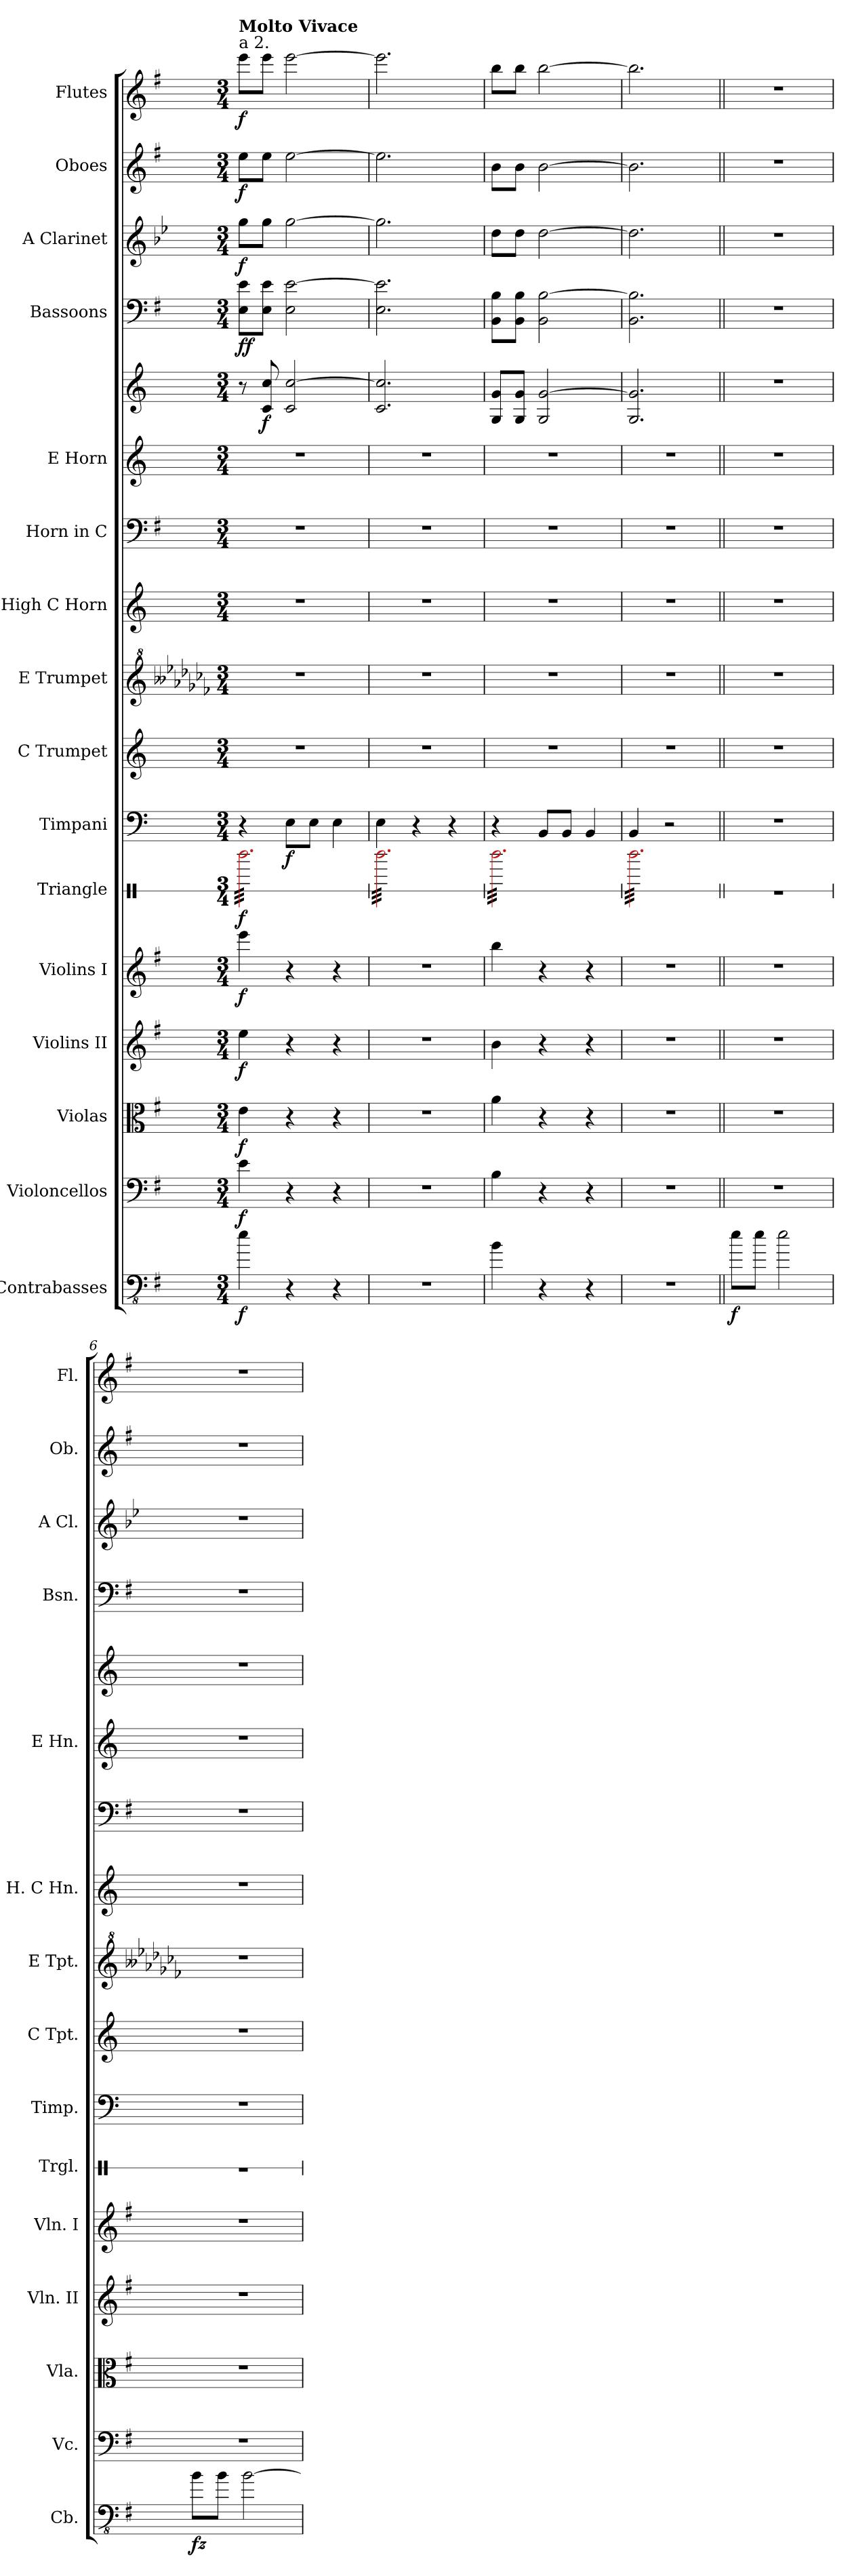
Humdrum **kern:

**kern	**dynam	**kern	**dynam	**kern	**dynam	**kern	**dynam	**kern	**dynam	**kern	**dynam	**kern	**dynam	**kern	**kern	**kern	**kern	**kern	**kern	**dynam	**kern	**dynam	**kern	**dynam	**kern	**dynam	**kern	**dynam
*part16	*part16	*part15	*part15	*part14	*part14	*part13	*part13	*part12	*part12	*part11	*part11	*part10	*part10	*part9	*part8	*part7	*part6	*part5	*part5	*part5	*part4	*part4	*part3	*part3	*part2	*part2	*part1	*part1
*staff17	*staff17	*staff16	*staff16	*staff15	*staff15	*staff14	*staff14	*staff13	*staff13	*staff12	*staff12	*staff11	*staff11	*staff10	*staff9	*staff8	*staff7	*staff6	*staff5	*staff5/6	*staff4	*staff4	*staff3	*staff3	*staff2	*staff2	*staff1	*staff1
*I"Contrabasses	*	*I"Violoncellos	*	*I"Violas	*	*I"Violins II	*	*I"Violins I	*	*I"Triangle	*	*I"Timpani	*	*I"C Trumpet	*I"E Trumpet	*I"High C Horn	*I"Horn in C	*I"E Horn	*	*	*I"Bassoons	*	*I"A Clarinet	*	*I"Oboes	*	*I"Flutes	*
*I'Cb.	*	*I'Vc.	*	*I'Vla.	*	*I'Vln. II	*	*I'Vln. I	*	*I'Trgl.	*	*I'Timp.	*	*I'C Tpt.	*I'E Tpt.	*I'H. C Hn.	*	*I'E Hn.	*	*	*I'Bsn.	*	*I'A Cl.	*	*I'Ob.	*	*I'Fl.	*
*	*	*	*	*	*	*	*	*	*	*stria1	*	*	*	*	*	*	*	*	*	*	*	*	*	*	*	*	*	*
*clefFv4	*	*clefF4	*	*clefC3	*	*clefG2	*	*clefG2	*	*clefX	*	*clefF4	*	*clefG2	*clefG^2	*clefG2	*clefF4	*clefG2	*clefG2	*	*clefF4	*	*clefG2	*	*clefG2	*	*clefG2	*
*ITrd7c12	*	*	*	*	*	*	*	*	*	*	*	*	*	*	*ITrd-3c-4	*ITrd7c12	*ITrd7c12	*ITrd5c8	*ITrd5c8	*	*	*	*ITrd2c3	*	*	*	*	*
*k[f#]	*	*k[f#]	*	*k[f#]	*	*k[f#]	*	*k[f#]	*	*k[]	*	*k[]	*	*k[]	*k[b--e-a-d-g-c-f-]	*k[]	*k[f#]	*k[f#c#g#d#]	*k[f#c#g#d#]	*	*k[f#]	*	*k[f#]	*	*k[f#]	*	*k[f#]	*
*M3/4	*	*M3/4	*	*M3/4	*	*M3/4	*	*M3/4	*	*M3/4	*	*M3/4	*	*M3/4	*M3/4	*M3/4	*M3/4	*M3/4	*M3/4	*	*M3/4	*	*M3/4	*	*M3/4	*	*M3/4	*
*MM240	*	*MM240	*	*MM240	*	*MM240	*	*MM240	*	*MM240	*	*MM240	*	*MM240	*MM240	*MM240	*MM240	*MM240	*MM240	*	*MM240	*	*MM240	*	*MM240	*	*MM240	*
=1	=1	=1	=1	=1	=1	=1	=1	=1	=1	=1	=1	=1	=1	=1	=1	=1	=1	=1	=1	=1	=1	=1	=1	=1	=1	=1	=1	=1
!	!	!	!	!	!	!	!	!	!	!	!	!	!	!	!	!	!	!	!	!	!	!	!	!	!	!	!LO:TX:a:t=a 2.	!
!	!	!	!	!	!	!	!	!	!	!	!	!	!	!	!	!	!	!	!	!	!	!	!	!	!	!	!LO:TX:a:B:t=Molto Vivace	!
!	!LO:DY:b	!	!LO:DY:b	!	!LO:DY:b	!	!LO:DY:b	!	!LO:DY:b	!	!LO:DY:b	!	!	!	!	!	!	!	!	!	!	!LO:DY:b	!	!	!	!	!	!
!	!	!	!	!	!	!	!	!	!	!	!	!	!	!	!	!	!	!	!	!	!	!LO:DY:n=1:b	!	!LO:DY:b	!	!LO:DY:b	!	!LO:DY:b
*	*	*	*	*	*	*	*	*	*	*tremolo	*	*	*	*	*	*	*	*	*	*	*	*	*	*	*	*	*	*
4E\	f	4e\	f	4e\	f	4ee\	f	4eee\	f	32aa\LLL	f	4r	.	2.r	2.r	2.r	2.r	2.r	8r	.	8E\ 8e\L	f f	8ee\L	f	8ee\L	f	8eee\L	f
.	.	.	.	.	.	.	.	.	.	32aa\	.	.	.	.	.	.	.	.	.	.	.	.	.	.	.	.	.	.
.	.	.	.	.	.	.	.	.	.	32aa\	.	.	.	.	.	.	.	.	.	.	.	.	.	.	.	.	.	.
.	.	.	.	.	.	.	.	.	.	32aa\	.	.	.	.	.	.	.	.	.	.	.	.	.	.	.	.	.	.
!	!	!	!	!	!	!	!	!	!	!	!	!	!	!	!	!	!	!	!	!LO:DY:b	!	!	!	!	!	!	!	!
.	.	.	.	.	.	.	.	.	.	32aa\	.	.	.	.	.	.	.	.	8E/ 8e/	f	8E\ 8e\J	.	8ee\J	.	8ee\J	.	8eee\J	.
.	.	.	.	.	.	.	.	.	.	32aa\	.	.	.	.	.	.	.	.	.	.	.	.	.	.	.	.	.	.
.	.	.	.	.	.	.	.	.	.	32aa\	.	.	.	.	.	.	.	.	.	.	.	.	.	.	.	.	.	.
.	.	.	.	.	.	.	.	.	.	32aa\	.	.	.	.	.	.	.	.	.	.	.	.	.	.	.	.	.	.
!	!	!	!	!	!	!	!	!	!	!	!	!	!LO:DY:b	!	!	!	!	!	!	!	!	!	!	!	!	!	!	!
4r	.	4r	.	4r	.	4r	.	4r	.	32aa\	.	8E\L	f	.	.	.	.	.	2E/ [2e/	.	2E\ [2e\	.	[2ee\	.	[2ee\	.	[2eee\	.
.	.	.	.	.	.	.	.	.	.	32aa\	.	.	.	.	.	.	.	.	.	.	.	.	.	.	.	.	.	.
.	.	.	.	.	.	.	.	.	.	32aa\	.	.	.	.	.	.	.	.	.	.	.	.	.	.	.	.	.	.
.	.	.	.	.	.	.	.	.	.	32aa\	.	.	.	.	.	.	.	.	.	.	.	.	.	.	.	.	.	.
.	.	.	.	.	.	.	.	.	.	32aa\	.	8E\J	.	.	.	.	.	.	.	.	.	.	.	.	.	.	.	.
.	.	.	.	.	.	.	.	.	.	32aa\	.	.	.	.	.	.	.	.	.	.	.	.	.	.	.	.	.	.
.	.	.	.	.	.	.	.	.	.	32aa\	.	.	.	.	.	.	.	.	.	.	.	.	.	.	.	.	.	.
.	.	.	.	.	.	.	.	.	.	32aa\	.	.	.	.	.	.	.	.	.	.	.	.	.	.	.	.	.	.
4r	.	4r	.	4r	.	4r	.	4r	.	32aa\	.	4E\	.	.	.	.	.	.	.	.	.	.	.	.	.	.	.	.
.	.	.	.	.	.	.	.	.	.	32aa\	.	.	.	.	.	.	.	.	.	.	.	.	.	.	.	.	.	.
.	.	.	.	.	.	.	.	.	.	32aa\	.	.	.	.	.	.	.	.	.	.	.	.	.	.	.	.	.	.
.	.	.	.	.	.	.	.	.	.	32aa\	.	.	.	.	.	.	.	.	.	.	.	.	.	.	.	.	.	.
.	.	.	.	.	.	.	.	.	.	32aa\	.	.	.	.	.	.	.	.	.	.	.	.	.	.	.	.	.	.
.	.	.	.	.	.	.	.	.	.	32aa\	.	.	.	.	.	.	.	.	.	.	.	.	.	.	.	.	.	.
.	.	.	.	.	.	.	.	.	.	32aa\	.	.	.	.	.	.	.	.	.	.	.	.	.	.	.	.	.	.
.	.	.	.	.	.	.	.	.	.	32aa\JJJ	.	.	.	.	.	.	.	.	.	.	.	.	.	.	.	.	.	.
=2	=2	=2	=2	=2	=2	=2	=2	=2	=2	=2	=2	=2	=2	=2	=2	=2	=2	=2	=2	=2	=2	=2	=2	=2	=2	=2	=2	=2
2.r	.	2.r	.	2.r	.	2.r	.	2.r	.	32aa\LLL	.	4E\	.	2.r	2.r	2.r	2.r	2.r	2.E/ 2.e/]	.	2.E\ 2.e\]	.	2.ee\]	.	2.ee\]	.	2.eee\]	.
.	.	.	.	.	.	.	.	.	.	32aa\	.	.	.	.	.	.	.	.	.	.	.	.	.	.	.	.	.	.
.	.	.	.	.	.	.	.	.	.	32aa\	.	.	.	.	.	.	.	.	.	.	.	.	.	.	.	.	.	.
.	.	.	.	.	.	.	.	.	.	32aa\	.	.	.	.	.	.	.	.	.	.	.	.	.	.	.	.	.	.
.	.	.	.	.	.	.	.	.	.	32aa\	.	.	.	.	.	.	.	.	.	.	.	.	.	.	.	.	.	.
.	.	.	.	.	.	.	.	.	.	32aa\	.	.	.	.	.	.	.	.	.	.	.	.	.	.	.	.	.	.
.	.	.	.	.	.	.	.	.	.	32aa\	.	.	.	.	.	.	.	.	.	.	.	.	.	.	.	.	.	.
.	.	.	.	.	.	.	.	.	.	32aa\	.	.	.	.	.	.	.	.	.	.	.	.	.	.	.	.	.	.
.	.	.	.	.	.	.	.	.	.	32aa\	.	4r	.	.	.	.	.	.	.	.	.	.	.	.	.	.	.	.
.	.	.	.	.	.	.	.	.	.	32aa\	.	.	.	.	.	.	.	.	.	.	.	.	.	.	.	.	.	.
.	.	.	.	.	.	.	.	.	.	32aa\	.	.	.	.	.	.	.	.	.	.	.	.	.	.	.	.	.	.
.	.	.	.	.	.	.	.	.	.	32aa\	.	.	.	.	.	.	.	.	.	.	.	.	.	.	.	.	.	.
.	.	.	.	.	.	.	.	.	.	32aa\	.	.	.	.	.	.	.	.	.	.	.	.	.	.	.	.	.	.
.	.	.	.	.	.	.	.	.	.	32aa\	.	.	.	.	.	.	.	.	.	.	.	.	.	.	.	.	.	.
.	.	.	.	.	.	.	.	.	.	32aa\	.	.	.	.	.	.	.	.	.	.	.	.	.	.	.	.	.	.
.	.	.	.	.	.	.	.	.	.	32aa\	.	.	.	.	.	.	.	.	.	.	.	.	.	.	.	.	.	.
.	.	.	.	.	.	.	.	.	.	32aa\	.	4r	.	.	.	.	.	.	.	.	.	.	.	.	.	.	.	.
.	.	.	.	.	.	.	.	.	.	32aa\	.	.	.	.	.	.	.	.	.	.	.	.	.	.	.	.	.	.
.	.	.	.	.	.	.	.	.	.	32aa\	.	.	.	.	.	.	.	.	.	.	.	.	.	.	.	.	.	.
.	.	.	.	.	.	.	.	.	.	32aa\	.	.	.	.	.	.	.	.	.	.	.	.	.	.	.	.	.	.
.	.	.	.	.	.	.	.	.	.	32aa\	.	.	.	.	.	.	.	.	.	.	.	.	.	.	.	.	.	.
.	.	.	.	.	.	.	.	.	.	32aa\	.	.	.	.	.	.	.	.	.	.	.	.	.	.	.	.	.	.
.	.	.	.	.	.	.	.	.	.	32aa\	.	.	.	.	.	.	.	.	.	.	.	.	.	.	.	.	.	.
.	.	.	.	.	.	.	.	.	.	32aa\JJJ	.	.	.	.	.	.	.	.	.	.	.	.	.	.	.	.	.	.
=3	=3	=3	=3	=3	=3	=3	=3	=3	=3	=3	=3	=3	=3	=3	=3	=3	=3	=3	=3	=3	=3	=3	=3	=3	=3	=3	=3	=3
4BB\	.	4B\	.	4a\	.	4b\	.	4bb\	.	32aa\LLL	.	4r	.	2.r	2.r	2.r	2.r	2.r	8BB/ 8B/L	.	8BB\ 8B\L	.	8b\L	.	8b\L	.	8bb\L	.
.	.	.	.	.	.	.	.	.	.	32aa\	.	.	.	.	.	.	.	.	.	.	.	.	.	.	.	.	.	.
.	.	.	.	.	.	.	.	.	.	32aa\	.	.	.	.	.	.	.	.	.	.	.	.	.	.	.	.	.	.
.	.	.	.	.	.	.	.	.	.	32aa\	.	.	.	.	.	.	.	.	.	.	.	.	.	.	.	.	.	.
.	.	.	.	.	.	.	.	.	.	32aa\	.	.	.	.	.	.	.	.	8BB/ 8B/J	.	8BB\ 8B\J	.	8b\J	.	8b\J	.	8bb\J	.
.	.	.	.	.	.	.	.	.	.	32aa\	.	.	.	.	.	.	.	.	.	.	.	.	.	.	.	.	.	.
.	.	.	.	.	.	.	.	.	.	32aa\	.	.	.	.	.	.	.	.	.	.	.	.	.	.	.	.	.	.
.	.	.	.	.	.	.	.	.	.	32aa\	.	.	.	.	.	.	.	.	.	.	.	.	.	.	.	.	.	.
4r	.	4r	.	4r	.	4r	.	4r	.	32aa\	.	8BB/L	.	.	.	.	.	.	2BB/ [2B/	.	2BB\ [2B\	.	[2b\	.	[2b\	.	[2bb\	.
.	.	.	.	.	.	.	.	.	.	32aa\	.	.	.	.	.	.	.	.	.	.	.	.	.	.	.	.	.	.
.	.	.	.	.	.	.	.	.	.	32aa\	.	.	.	.	.	.	.	.	.	.	.	.	.	.	.	.	.	.
.	.	.	.	.	.	.	.	.	.	32aa\	.	.	.	.	.	.	.	.	.	.	.	.	.	.	.	.	.	.
.	.	.	.	.	.	.	.	.	.	32aa\	.	8BB/J	.	.	.	.	.	.	.	.	.	.	.	.	.	.	.	.
.	.	.	.	.	.	.	.	.	.	32aa\	.	.	.	.	.	.	.	.	.	.	.	.	.	.	.	.	.	.
.	.	.	.	.	.	.	.	.	.	32aa\	.	.	.	.	.	.	.	.	.	.	.	.	.	.	.	.	.	.
.	.	.	.	.	.	.	.	.	.	32aa\	.	.	.	.	.	.	.	.	.	.	.	.	.	.	.	.	.	.
4r	.	4r	.	4r	.	4r	.	4r	.	32aa\	.	4BB/	.	.	.	.	.	.	.	.	.	.	.	.	.	.	.	.
.	.	.	.	.	.	.	.	.	.	32aa\	.	.	.	.	.	.	.	.	.	.	.	.	.	.	.	.	.	.
.	.	.	.	.	.	.	.	.	.	32aa\	.	.	.	.	.	.	.	.	.	.	.	.	.	.	.	.	.	.
.	.	.	.	.	.	.	.	.	.	32aa\	.	.	.	.	.	.	.	.	.	.	.	.	.	.	.	.	.	.
.	.	.	.	.	.	.	.	.	.	32aa\	.	.	.	.	.	.	.	.	.	.	.	.	.	.	.	.	.	.
.	.	.	.	.	.	.	.	.	.	32aa\	.	.	.	.	.	.	.	.	.	.	.	.	.	.	.	.	.	.
.	.	.	.	.	.	.	.	.	.	32aa\	.	.	.	.	.	.	.	.	.	.	.	.	.	.	.	.	.	.
.	.	.	.	.	.	.	.	.	.	32aa\JJJ	.	.	.	.	.	.	.	.	.	.	.	.	.	.	.	.	.	.
=4	=4	=4	=4	=4	=4	=4	=4	=4	=4	=4	=4	=4	=4	=4	=4	=4	=4	=4	=4	=4	=4	=4	=4	=4	=4	=4	=4	=4
2.r	.	2.r	.	2.r	.	2.r	.	2.r	.	32aa\LLL	.	4BB/	.	2.r	2.r	2.r	2.r	2.r	2.BB/ 2.B/]	.	2.BB\ 2.B\]	.	2.b\]	.	2.b\]	.	2.bb\]	.
.	.	.	.	.	.	.	.	.	.	32aa\	.	.	.	.	.	.	.	.	.	.	.	.	.	.	.	.	.	.
.	.	.	.	.	.	.	.	.	.	32aa\	.	.	.	.	.	.	.	.	.	.	.	.	.	.	.	.	.	.
.	.	.	.	.	.	.	.	.	.	32aa\	.	.	.	.	.	.	.	.	.	.	.	.	.	.	.	.	.	.
.	.	.	.	.	.	.	.	.	.	32aa\	.	.	.	.	.	.	.	.	.	.	.	.	.	.	.	.	.	.
.	.	.	.	.	.	.	.	.	.	32aa\	.	.	.	.	.	.	.	.	.	.	.	.	.	.	.	.	.	.
.	.	.	.	.	.	.	.	.	.	32aa\	.	.	.	.	.	.	.	.	.	.	.	.	.	.	.	.	.	.
.	.	.	.	.	.	.	.	.	.	32aa\	.	.	.	.	.	.	.	.	.	.	.	.	.	.	.	.	.	.
.	.	.	.	.	.	.	.	.	.	32aa\	.	2r	.	.	.	.	.	.	.	.	.	.	.	.	.	.	.	.
.	.	.	.	.	.	.	.	.	.	32aa\	.	.	.	.	.	.	.	.	.	.	.	.	.	.	.	.	.	.
.	.	.	.	.	.	.	.	.	.	32aa\	.	.	.	.	.	.	.	.	.	.	.	.	.	.	.	.	.	.
.	.	.	.	.	.	.	.	.	.	32aa\	.	.	.	.	.	.	.	.	.	.	.	.	.	.	.	.	.	.
.	.	.	.	.	.	.	.	.	.	32aa\	.	.	.	.	.	.	.	.	.	.	.	.	.	.	.	.	.	.
.	.	.	.	.	.	.	.	.	.	32aa\	.	.	.	.	.	.	.	.	.	.	.	.	.	.	.	.	.	.
.	.	.	.	.	.	.	.	.	.	32aa\	.	.	.	.	.	.	.	.	.	.	.	.	.	.	.	.	.	.
.	.	.	.	.	.	.	.	.	.	32aa\	.	.	.	.	.	.	.	.	.	.	.	.	.	.	.	.	.	.
.	.	.	.	.	.	.	.	.	.	32aa\	.	.	.	.	.	.	.	.	.	.	.	.	.	.	.	.	.	.
.	.	.	.	.	.	.	.	.	.	32aa\	.	.	.	.	.	.	.	.	.	.	.	.	.	.	.	.	.	.
.	.	.	.	.	.	.	.	.	.	32aa\	.	.	.	.	.	.	.	.	.	.	.	.	.	.	.	.	.	.
.	.	.	.	.	.	.	.	.	.	32aa\	.	.	.	.	.	.	.	.	.	.	.	.	.	.	.	.	.	.
.	.	.	.	.	.	.	.	.	.	32aa\	.	.	.	.	.	.	.	.	.	.	.	.	.	.	.	.	.	.
.	.	.	.	.	.	.	.	.	.	32aa\	.	.	.	.	.	.	.	.	.	.	.	.	.	.	.	.	.	.
.	.	.	.	.	.	.	.	.	.	32aa\	.	.	.	.	.	.	.	.	.	.	.	.	.	.	.	.	.	.
.	.	.	.	.	.	.	.	.	.	32aa\JJJ	.	.	.	.	.	.	.	.	.	.	.	.	.	.	.	.	.	.
*	*	*	*	*	*	*	*	*	*	*Xtremolo	*	*	*	*	*	*	*	*	*	*	*	*	*	*	*	*	*	*
=5||	=5||	=5||	=5||	=5||	=5||	=5||	=5||	=5||	=5||	=5||	=5||	=5||	=5||	=5||	=5||	=5||	=5||	=5||	=5||	=5||	=5||	=5||	=5||	=5||	=5||	=5||	=5||	=5||
!	!LO:DY:b	!	!	!	!	!	!	!	!	!	!	!	!	!	!	!	!	!	!	!	!	!	!	!	!	!	!	!
8E\L	f	2.r	.	2.r	.	2.r	.	2.r	.	2.r	.	2.r	.	2.r	2.r	2.r	2.r	2.r	2.r	.	2.r	.	2.r	.	2.r	.	2.r	.
8E\J	.	.	.	.	.	.	.	.	.	.	.	.	.	.	.	.	.	.	.	.	.	.	.	.	.	.	.	.
2E\	.	.	.	.	.	.	.	.	.	.	.	.	.	.	.	.	.	.	.	.	.	.	.	.	.	.	.	.
=6	=6	=6	=6	=6	=6	=6	=6	=6	=6	=6	=6	=6	=6	=6	=6	=6	=6	=6	=6	=6	=6	=6	=6	=6	=6	=6	=6	=6
!	!LO:DY:b	!	!	!	!	!	!	!	!	!	!	!	!	!	!	!	!	!	!	!	!	!	!	!	!	!	!	!
8BB\L	fz	2.r	.	2.r	.	2.r	.	2.r	.	2.r	.	2.r	.	2.r	2.r	2.r	2.r	2.r	2.r	.	2.r	.	2.r	.	2.r	.	2.r	.
8BB\J	.	.	.	.	.	.	.	.	.	.	.	.	.	.	.	.	.	.	.	.	.	.	.	.	.	.	.	.
[2BB\	.	.	.	.	.	.	.	.	.	.	.	.	.	.	.	.	.	.	.	.	.	.	.	.	.	.	.	.
=	=	=	=	=	=	=	=	=	=	=	=	=	=	=	=	=	=	=	=	=	=	=	=	=	=	=	=	=
*-	*-	*-	*-	*-	*-	*-	*-	*-	*-	*-	*-	*-	*-	*-	*-	*-	*-	*-	*-	*-	*-	*-	*-	*-	*-	*-	*-	*-
